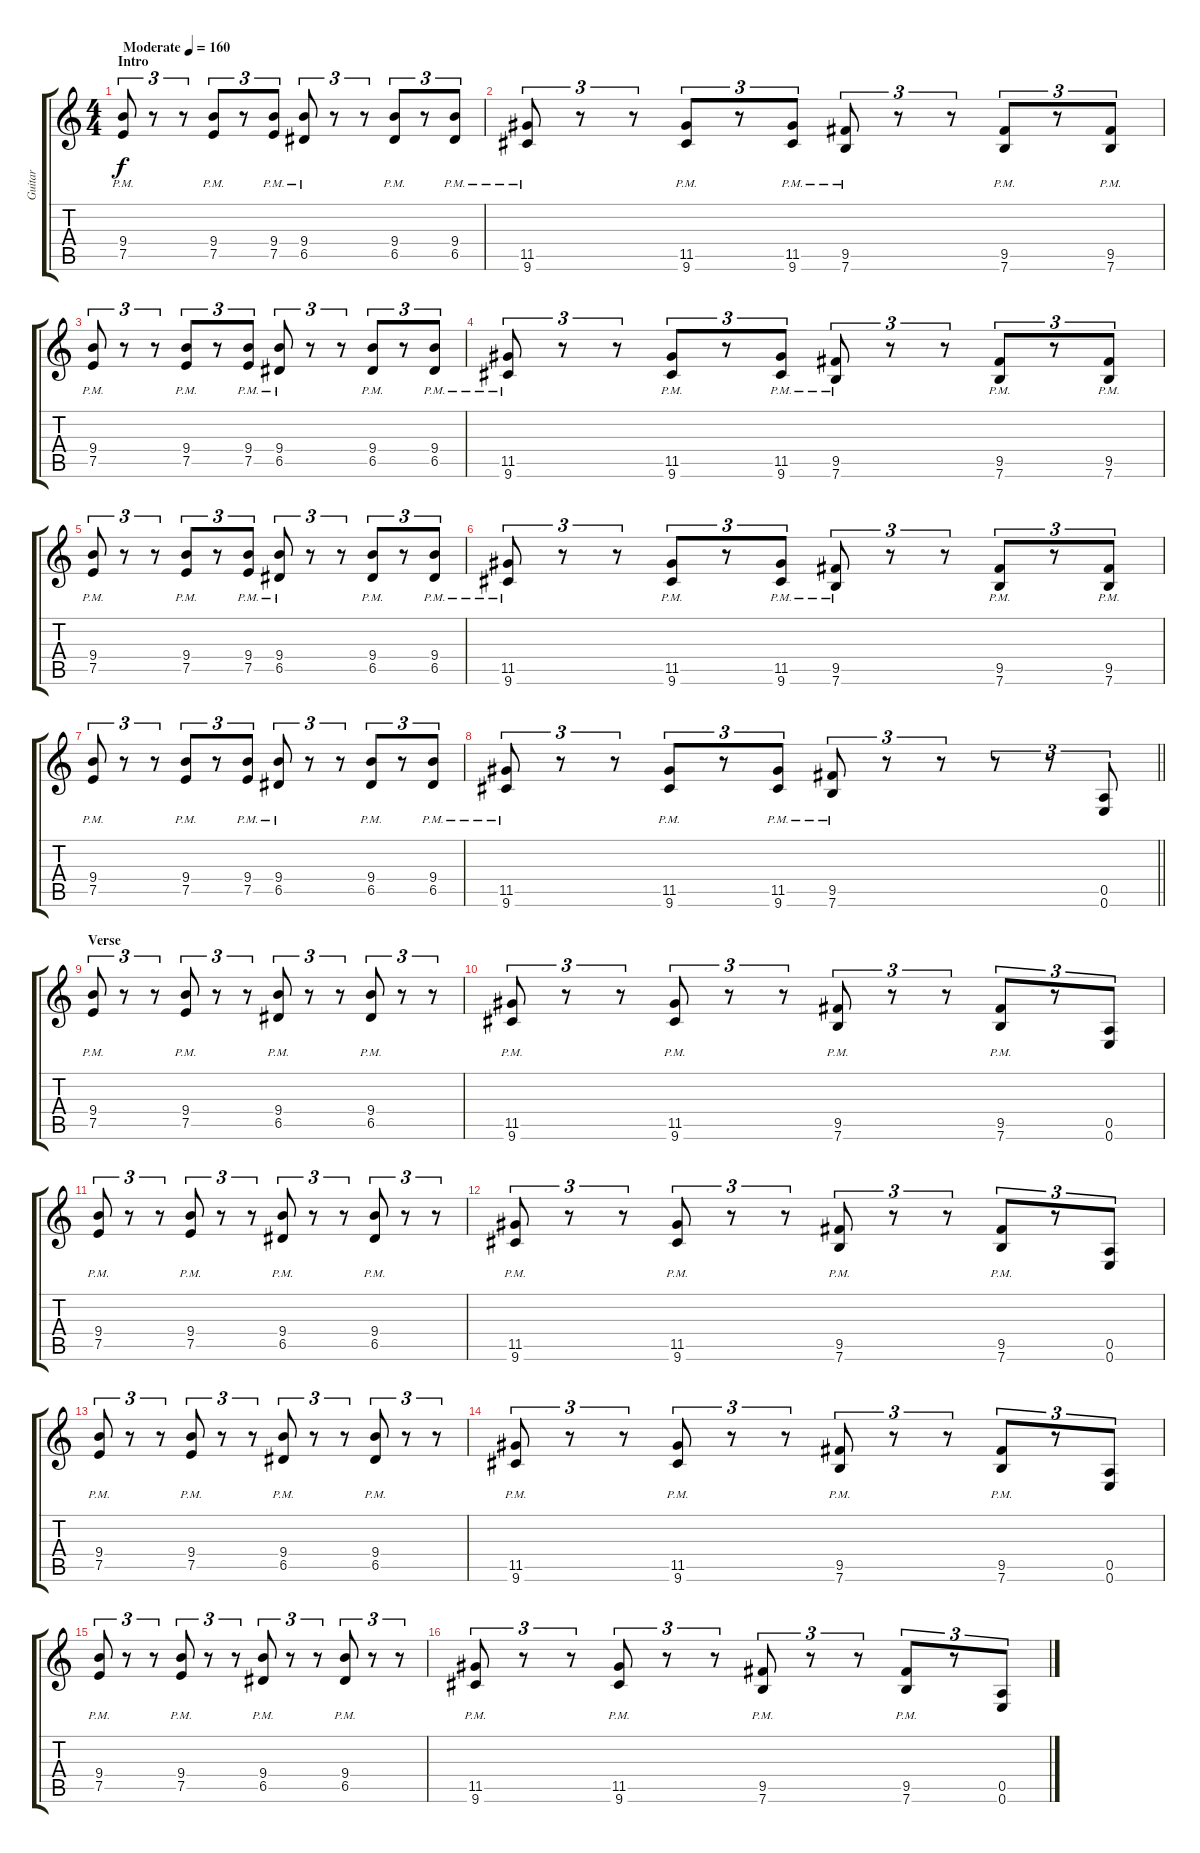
\track ("Guitar" "Guitar") {instrument distortionguitar}
\staff {score tabs}
\tuning (E4 B3 G3 D3 A2 E2) {hide}
\ts (4 4)
\section ("" "Intro")
\tempo (160 "Moderate")
\clef g2
\ks c
(9.4{pm} 7.5{pm}).8{tu (3 2) dy f instrument distortionguitar} r.8{tu (3 2)} r.8{tu (3 2)} (9.4{pm} 7.5{pm}).8{tu (3 2)} r.8{tu (3 2)} (9.4{pm} 7.5{pm}).8{tu (3 2)} (9.4{pm} 6.5{pm}).8{tu (3 2)} r.8{tu (3 2)} r.8{tu (3 2)} (9.4{pm} 6.5{pm}).8{tu (3 2)} r.8{tu (3 2)} (9.4{pm} 6.5{pm}).8{tu (3 2)} |
(11.5{pm} 9.6{pm}).8{tu (3 2)} r.8{tu (3 2)} r.8{tu (3 2)} (11.5{pm} 9.6{pm}).8{tu (3 2)} r.8{tu (3 2)} (11.5{pm} 9.6{pm}).8{tu (3 2)} (9.5{pm} 7.6{pm}).8{tu (3 2)} r.8{tu (3 2)} r.8{tu (3 2)} (9.5{pm} 7.6{pm}).8{tu (3 2)} r.8{tu (3 2)} (9.5{pm} 7.6{pm}).8{tu (3 2)} |
(9.4{pm} 7.5{pm}).8{tu (3 2)} r.8{tu (3 2)} r.8{tu (3 2)} (9.4{pm} 7.5{pm}).8{tu (3 2)} r.8{tu (3 2)} (9.4{pm} 7.5{pm}).8{tu (3 2)} (9.4{pm} 6.5{pm}).8{tu (3 2)} r.8{tu (3 2)} r.8{tu (3 2)} (9.4{pm} 6.5{pm}).8{tu (3 2)} r.8{tu (3 2)} (9.4{pm} 6.5{pm}).8{tu (3 2)} |
(11.5{pm} 9.6{pm}).8{tu (3 2)} r.8{tu (3 2)} r.8{tu (3 2)} (11.5{pm} 9.6{pm}).8{tu (3 2)} r.8{tu (3 2)} (11.5{pm} 9.6{pm}).8{tu (3 2)} (9.5{pm} 7.6{pm}).8{tu (3 2)} r.8{tu (3 2)} r.8{tu (3 2)} (9.5{pm} 7.6{pm}).8{tu (3 2)} r.8{tu (3 2)} (9.5{pm} 7.6{pm}).8{tu (3 2)} |
(9.4{pm} 7.5{pm}).8{tu (3 2)} r.8{tu (3 2)} r.8{tu (3 2)} (9.4{pm} 7.5{pm}).8{tu (3 2)} r.8{tu (3 2)} (9.4{pm} 7.5{pm}).8{tu (3 2)} (9.4{pm} 6.5{pm}).8{tu (3 2)} r.8{tu (3 2)} r.8{tu (3 2)} (9.4{pm} 6.5{pm}).8{tu (3 2)} r.8{tu (3 2)} (9.4{pm} 6.5{pm}).8{tu (3 2)} |
(11.5{pm} 9.6{pm}).8{tu (3 2)} r.8{tu (3 2)} r.8{tu (3 2)} (11.5{pm} 9.6{pm}).8{tu (3 2)} r.8{tu (3 2)} (11.5{pm} 9.6{pm}).8{tu (3 2)} (9.5{pm} 7.6{pm}).8{tu (3 2)} r.8{tu (3 2)} r.8{tu (3 2)} (9.5{pm} 7.6{pm}).8{tu (3 2)} r.8{tu (3 2)} (9.5{pm} 7.6{pm}).8{tu (3 2)} |
(9.4{pm} 7.5{pm}).8{tu (3 2)} r.8{tu (3 2)} r.8{tu (3 2)} (9.4{pm} 7.5{pm}).8{tu (3 2)} r.8{tu (3 2)} (9.4{pm} 7.5{pm}).8{tu (3 2)} (9.4{pm} 6.5{pm}).8{tu (3 2)} r.8{tu (3 2)} r.8{tu (3 2)} (9.4{pm} 6.5{pm}).8{tu (3 2)} r.8{tu (3 2)} (9.4{pm} 6.5{pm}).8{tu (3 2)} |
\barLineRight lightlight
(11.5{pm} 9.6{pm}).8{tu (3 2)} r.8{tu (3 2)} r.8{tu (3 2)} (11.5{pm} 9.6{pm}).8{tu (3 2)} r.8{tu (3 2)} (11.5{pm} 9.6{pm}).8{tu (3 2)} (9.5{pm} 7.6{pm}).8{tu (3 2)} r.8{tu (3 2)} r.8{tu (3 2)} r.8{tu (3 2)} r.8{tu (3 2)} (0.5 0.6).8{tu (3 2)} |
\section ("" "Verse")
(9.4{pm} 7.5{pm}).8{tu (3 2) volume 11 balance 8} r.8{tu (3 2)} r.8{tu (3 2)} (9.4{pm} 7.5{pm}).8{tu (3 2)} r.8{tu (3 2)} r.8{tu (3 2)} (9.4{pm} 6.5{pm}).8{tu (3 2)} r.8{tu (3 2)} r.8{tu (3 2)} (9.4{pm} 6.5{pm}).8{tu (3 2)} r.8{tu (3 2)} r.8{tu (3 2)} |
(11.5{pm} 9.6{pm}).8{tu (3 2)} r.8{tu (3 2)} r.8{tu (3 2)} (11.5{pm} 9.6{pm}).8{tu (3 2)} r.8{tu (3 2)} r.8{tu (3 2)} (9.5{pm} 7.6{pm}).8{tu (3 2)} r.8{tu (3 2)} r.8{tu (3 2)} (9.5{pm} 7.6{pm}).8{tu (3 2)} r.8{tu (3 2)} (0.5 0.6).8{tu (3 2)} |
(9.4{pm} 7.5{pm}).8{tu (3 2)} r.8{tu (3 2)} r.8{tu (3 2)} (9.4{pm} 7.5{pm}).8{tu (3 2)} r.8{tu (3 2)} r.8{tu (3 2)} (9.4{pm} 6.5{pm}).8{tu (3 2)} r.8{tu (3 2)} r.8{tu (3 2)} (9.4{pm} 6.5{pm}).8{tu (3 2)} r.8{tu (3 2)} r.8{tu (3 2)} |
(11.5{pm} 9.6{pm}).8{tu (3 2)} r.8{tu (3 2)} r.8{tu (3 2)} (11.5{pm} 9.6{pm}).8{tu (3 2)} r.8{tu (3 2)} r.8{tu (3 2)} (9.5{pm} 7.6{pm}).8{tu (3 2)} r.8{tu (3 2)} r.8{tu (3 2)} (9.5{pm} 7.6{pm}).8{tu (3 2)} r.8{tu (3 2)} (0.5 0.6).8{tu (3 2)} |
(9.4{pm} 7.5{pm}).8{tu (3 2)} r.8{tu (3 2)} r.8{tu (3 2)} (9.4{pm} 7.5{pm}).8{tu (3 2)} r.8{tu (3 2)} r.8{tu (3 2)} (9.4{pm} 6.5{pm}).8{tu (3 2)} r.8{tu (3 2)} r.8{tu (3 2)} (9.4{pm} 6.5{pm}).8{tu (3 2)} r.8{tu (3 2)} r.8{tu (3 2)} |
(11.5{pm} 9.6{pm}).8{tu (3 2)} r.8{tu (3 2)} r.8{tu (3 2)} (11.5{pm} 9.6{pm}).8{tu (3 2)} r.8{tu (3 2)} r.8{tu (3 2)} (9.5{pm} 7.6{pm}).8{tu (3 2)} r.8{tu (3 2)} r.8{tu (3 2)} (9.5{pm} 7.6{pm}).8{tu (3 2)} r.8{tu (3 2)} (0.5 0.6).8{tu (3 2)} |
(9.4{pm} 7.5{pm}).8{tu (3 2)} r.8{tu (3 2)} r.8{tu (3 2)} (9.4{pm} 7.5{pm}).8{tu (3 2)} r.8{tu (3 2)} r.8{tu (3 2)} (9.4{pm} 6.5{pm}).8{tu (3 2)} r.8{tu (3 2)} r.8{tu (3 2)} (9.4{pm} 6.5{pm}).8{tu (3 2)} r.8{tu (3 2)} r.8{tu (3 2)} |
(11.5{pm} 9.6{pm}).8{tu (3 2)} r.8{tu (3 2)} r.8{tu (3 2)} (11.5{pm} 9.6{pm}).8{tu (3 2)} r.8{tu (3 2)} r.8{tu (3 2)} (9.5{pm} 7.6{pm}).8{tu (3 2)} r.8{tu (3 2)} r.8{tu (3 2)} (9.5{pm} 7.6{pm}).8{tu (3 2)} r.8{tu (3 2)} (0.5 0.6).8{tu (3 2)}
